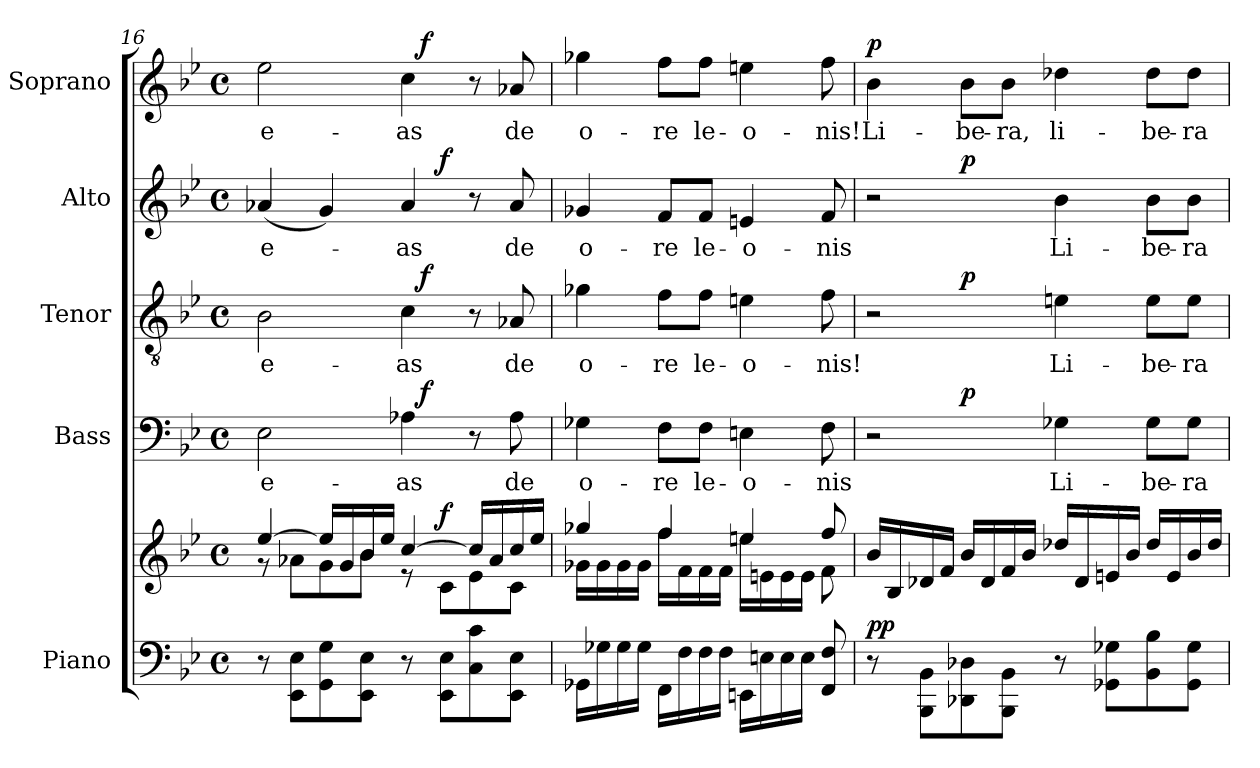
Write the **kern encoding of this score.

**kern	**kern	**dynam	**kern	**text	**dynam	**kern	**text	**dynam	**kern	**text	**dynam	**kern	**text	**dynam
*part5	*part5	*part5	*part4	*part4	*part4	*part3	*part3	*part3	*part2	*part2	*part2	*part1	*part1	*part1
*staff6	*staff5	*staff5/6	*staff4	*staff4	*staff4	*staff3	*staff3	*staff3	*staff2	*staff2	*staff2	*staff1	*staff1	*staff1
*I"Piano	*	*	*I"Bass	*	*	*I"Tenor	*	*	*I"Alto	*	*	*I"Soprano	*	*
*I'Pno.	*	*	*I'B.	*	*	*I'T.	*	*	*I'A.	*	*	*I'S.	*	*
!!LO:LB:g=z
*clefF4	*clefG2	*	*clefF4	*	*	*clefGv2	*	*	*clefG2	*	*	*clefG2	*	*
*k[b-e-]	*k[b-e-]	*	*k[b-e-]	*	*	*k[b-e-]	*	*	*k[b-e-]	*	*	*k[b-e-]	*	*
*B-:	*B-:	*	*B-:	*	*	*B-:	*	*	*B-:	*	*	*B-:	*	*
*M4/4	*M4/4	*	*M4/4	*	*	*M4/4	*	*	*M4/4	*	*	*M4/4	*	*
*met(c)	*met(c)	*	*met(c)	*	*	*met(c)	*	*	*met(c)	*	*	*met(c)	*	*
=16	=16	=16	=16	=16	=16	=16	=16	=16	=16	=16	=16	=16	=16	=16
*	*^	*	*	*	*	*	*	*	*	*	*	*	*	*
!	!	!	!	!	!LO:LY:b	!	!	!LO:LY:b	!	!	!LO:LY:b	!	!	!LO:LY:b	!
*	*	*	*	*^	*	*	*^	*	*	*^	*	*	*^	*	*
8r	[4ee-/	8r	.	2E-\	2ryy	e-	.	2B-\	2ryy	e-	.	(<4a-X/	2ryy	e-	.	2ee-\	2ryy	e-	.
8EE-\ 8E-\L	.	8a-X\L	.	.	.	.	.	.	.	.	.	.	.	.	.	.	.	.	.
8GG\ 8G\	16ee-/LL]	8g\	.	.	.	.	.	.	.	.	.	4g/)	.	.	.	.	.	.	.
.	16g/	.	.	.	.	.	.	.	.	.	.	.	.	.	.	.	.	.	.
8EE-\ 8E-\J	16b-/	8b-\J	.	.	.	.	.	.	.	.	.	.	.	.	.	.	.	.	.
.	16ee-/JJ	.	.	.	.	.	.	.	.	.	.	.	.	.	.	.	.	.	.
!	!	!	!	!	!	!LO:LY:b	!	!	!	!LO:LY:b	!	!	!	!LO:LY:b	!	!	!	!LO:LY:b	!
8r	[4cc/	8r	.	4A-X\	16ryy	-as	.	4c\	16ryy	-as	.	4a-/	8ryy	-as	.	4cc\	16ryy	-as	.
!	!	!	!	!	!	!	!LO:DY:a	!	!	!	!LO:DY:a	!	!	!	!	!	!	!	!LO:DY:a
.	.	.	.	.	4..ryy	.	f	.	4..ryy	.	f	.	.	.	.	.	4..ryy	.	f
!	!	!	!LO:DY:a	!	!	!	!	!	!	!	!	!	!	!	!LO:DY:a	!	!	!	!
8EE-\ 8E-\L	.	8c\L	f	.	.	.	.	.	.	.	.	.	4.ryy	.	f	.	.	.	.
8C\ 8c\	16cc/LL]	8e-\	.	8r	.	.	.	8r	.	.	.	8r	.	.	.	8r	.	.	.
.	16a-/	.	.	.	.	.	.	.	.	.	.	.	.	.	.	.	.	.	.
!	!	!	!	!	!	!LO:LY:b	!	!	!	!LO:LY:b	!	!	!	!LO:LY:b	!	!	!	!LO:LY:b	!
8EE-\ 8E-\J	16cc/	8c\J	.	8A-\	.	de	.	8A-X/	.	de	.	8a-/	.	de	.	8a-X/	.	de	.
.	16ee-/JJ	.	.	.	.	.	.	.	.	.	.	.	.	.	.	.	.	.	.
=17	=17	=17	=17	=17	=17	=17	=17	=17	=17	=17	=17	=17	=17	=17	=17	=17	=17	=17	=17
!	!	!	!	!	!	!LO:LY:b	!	!	!	!LO:LY:b	!	!	!	!LO:LY:b	!	!	!	!LO:LY:b	!
*	*	*	*	*v	*v	*	*	*	*	*	*	*v	*v	*	*	*v	*v	*	*
*	*	*	*	*	*	*	*v	*v	*	*	*	*	*	*	*	*
16GG-X\LL	4gg-X/	16g-X\LL	.	4G-X\	o-	.	4g-X\	o-	.	4g-X/	o-	.	4gg-X\	o-	.
16G-X\	.	16g-\	.	.	.	.	.	.	.	.	.	.	.	.	.
16G-\	.	16g-\	.	.	.	.	.	.	.	.	.	.	.	.	.
16G-\JJ	.	16g-\JJ	.	.	.	.	.	.	.	.	.	.	.	.	.
!	!	!	!	!	!LO:LY:b	!	!	!LO:LY:b	!	!	!LO:LY:b	!	!	!LO:LY:b	!
16FF\LL	4ff/	16ff\LL	.	8F\L	-re	.	8f\L	-re	.	8f/L	-re	.	8ff\L	-re	.
16F\	.	16f\	.	.	.	.	.	.	.	.	.	.	.	.	.
!	!	!	!	!	!LO:LY:b	!	!	!LO:LY:b	!	!	!LO:LY:b	!	!	!LO:LY:b	!
16F\	.	16f\	.	8F\J	le-	.	8f\J	le-	.	8f/J	le-	.	8ff\J	le-	.
16F\JJ	.	16f\JJ	.	.	.	.	.	.	.	.	.	.	.	.	.
!	!	!	!	!	!LO:LY:b	!	!	!LO:LY:b	!	!	!LO:LY:b	!	!	!LO:LY:b	!
16EEn\LL	4een/	16ee\LL	.	4En\	-o-	.	4en\	-o-	.	4en/	-o-	.	4een\	-o-	.
16En\	.	16en\	.	.	.	.	.	.	.	.	.	.	.	.	.
16E\	.	16e\	.	.	.	.	.	.	.	.	.	.	.	.	.
16E\JJ	.	16e\JJ	.	.	.	.	.	.	.	.	.	.	.	.	.
!	!	!	!	!	!LO:LY:b	!	!	!LO:LY:b	!	!	!LO:LY:b	!	!	!LO:LY:b	!
8FF/ 8F/	8ff/	8f\	.	8F\	-nis	.	8f\	-nis!	.	8f/	-nis	.	8ff\	-nis!	.
=18	=18	=18	=18	=18	=18	=18	=18	=18	=18	=18	=18	=18	=18	=18	=18
!	!	!	!LO:DY:a=2	!	!	!	!	!	!	!	!	!	!	!LO:LY:b	!
!	!	!	!LO:DY:n=1:b	!	!	!	!	!	!	!	!	!	!	!	!LO:DY:a
*	*v	*v	*	*^	*	*	*^	*	*	*^	*	*	*	*	*
8r	16b-/LL	p p	2r	4ryy	.	.	2r	4ryy	.	.	2r	4ryy	.	.	4b-\	Li-	p
.	16B-/	.	.	.	.	.	.	.	.	.	.	.	.	.	.	.	.
8BBB-\ 8BB-\L	16d-X/	.	.	.	.	.	.	.	.	.	.	.	.	.	.	.	.
.	16f/JJ	.	.	.	.	.	.	.	.	.	.	.	.	.	.	.	.
!	!	!	!	!	!	!LO:DY:a	!	!	!	!LO:DY:a	!	!	!	!LO:DY:a	!	!LO:LY:b	!
8DD-X\ 8D-X\	16b-/LL	.	.	2.ryy	.	p	.	2.ryy	.	p	.	2.ryy	.	p	8b-\L	-be-	.
.	16d-/	.	.	.	.	.	.	.	.	.	.	.	.	.	.	.	.
!	!	!	!	!	!	!	!	!	!	!	!	!	!	!	!	!LO:LY:b	!
8BBB-\ 8BB-\J	16f/	.	.	.	.	.	.	.	.	.	.	.	.	.	8b-\J	-ra,	.
.	16b-/JJ	.	.	.	.	.	.	.	.	.	.	.	.	.	.	.	.
!	!	!	!	!	!LO:LY:b	!	!	!	!LO:LY:b	!	!	!	!LO:LY:b	!	!	!LO:LY:b	!
8r	16dd-X/LL	.	4G-X\	.	Li-	.	4en\	.	Li-	.	4b-\	.	Li-	.	4dd-X\	li-	.
.	16d-/	.	.	.	.	.	.	.	.	.	.	.	.	.	.	.	.
8GG-X\ 8G-X\L	16en/	.	.	.	.	.	.	.	.	.	.	.	.	.	.	.	.
.	16b-/JJ	.	.	.	.	.	.	.	.	.	.	.	.	.	.	.	.
!	!	!	!	!	!LO:LY:b	!	!	!	!LO:LY:b	!	!	!	!LO:LY:b	!	!	!LO:LY:b	!
8BB-\ 8B-\	16dd-/LL	.	8G-\L	.	-be-	.	8e\L	.	-be-	.	8b-\L	.	-be-	.	8dd-\L	-be-	.
.	16e/	.	.	.	.	.	.	.	.	.	.	.	.	.	.	.	.
!	!	!	!	!	!LO:LY:b	!	!	!	!LO:LY:b	!	!	!	!LO:LY:b	!	!	!LO:LY:b	!
8GG-\ 8G-\J	16b-/	.	8G-\J	.	-ra	.	8e\J	.	-ra	.	8b-\J	.	-ra	.	8dd-\J	-ra	.
.	16dd-/JJ	.	.	.	.	.	.	.	.	.	.	.	.	.	.	.	.
*	*	*	*v	*v	*	*	*	*	*	*	*v	*v	*	*	*	*	*
*	*	*	*	*	*	*v	*v	*	*	*	*	*	*	*	*
=	=	=	=	=	=	=	=	=	=	=	=	=	=	=
*-	*-	*-	*-	*-	*-	*-	*-	*-	*-	*-	*-	*-	*-	*-
